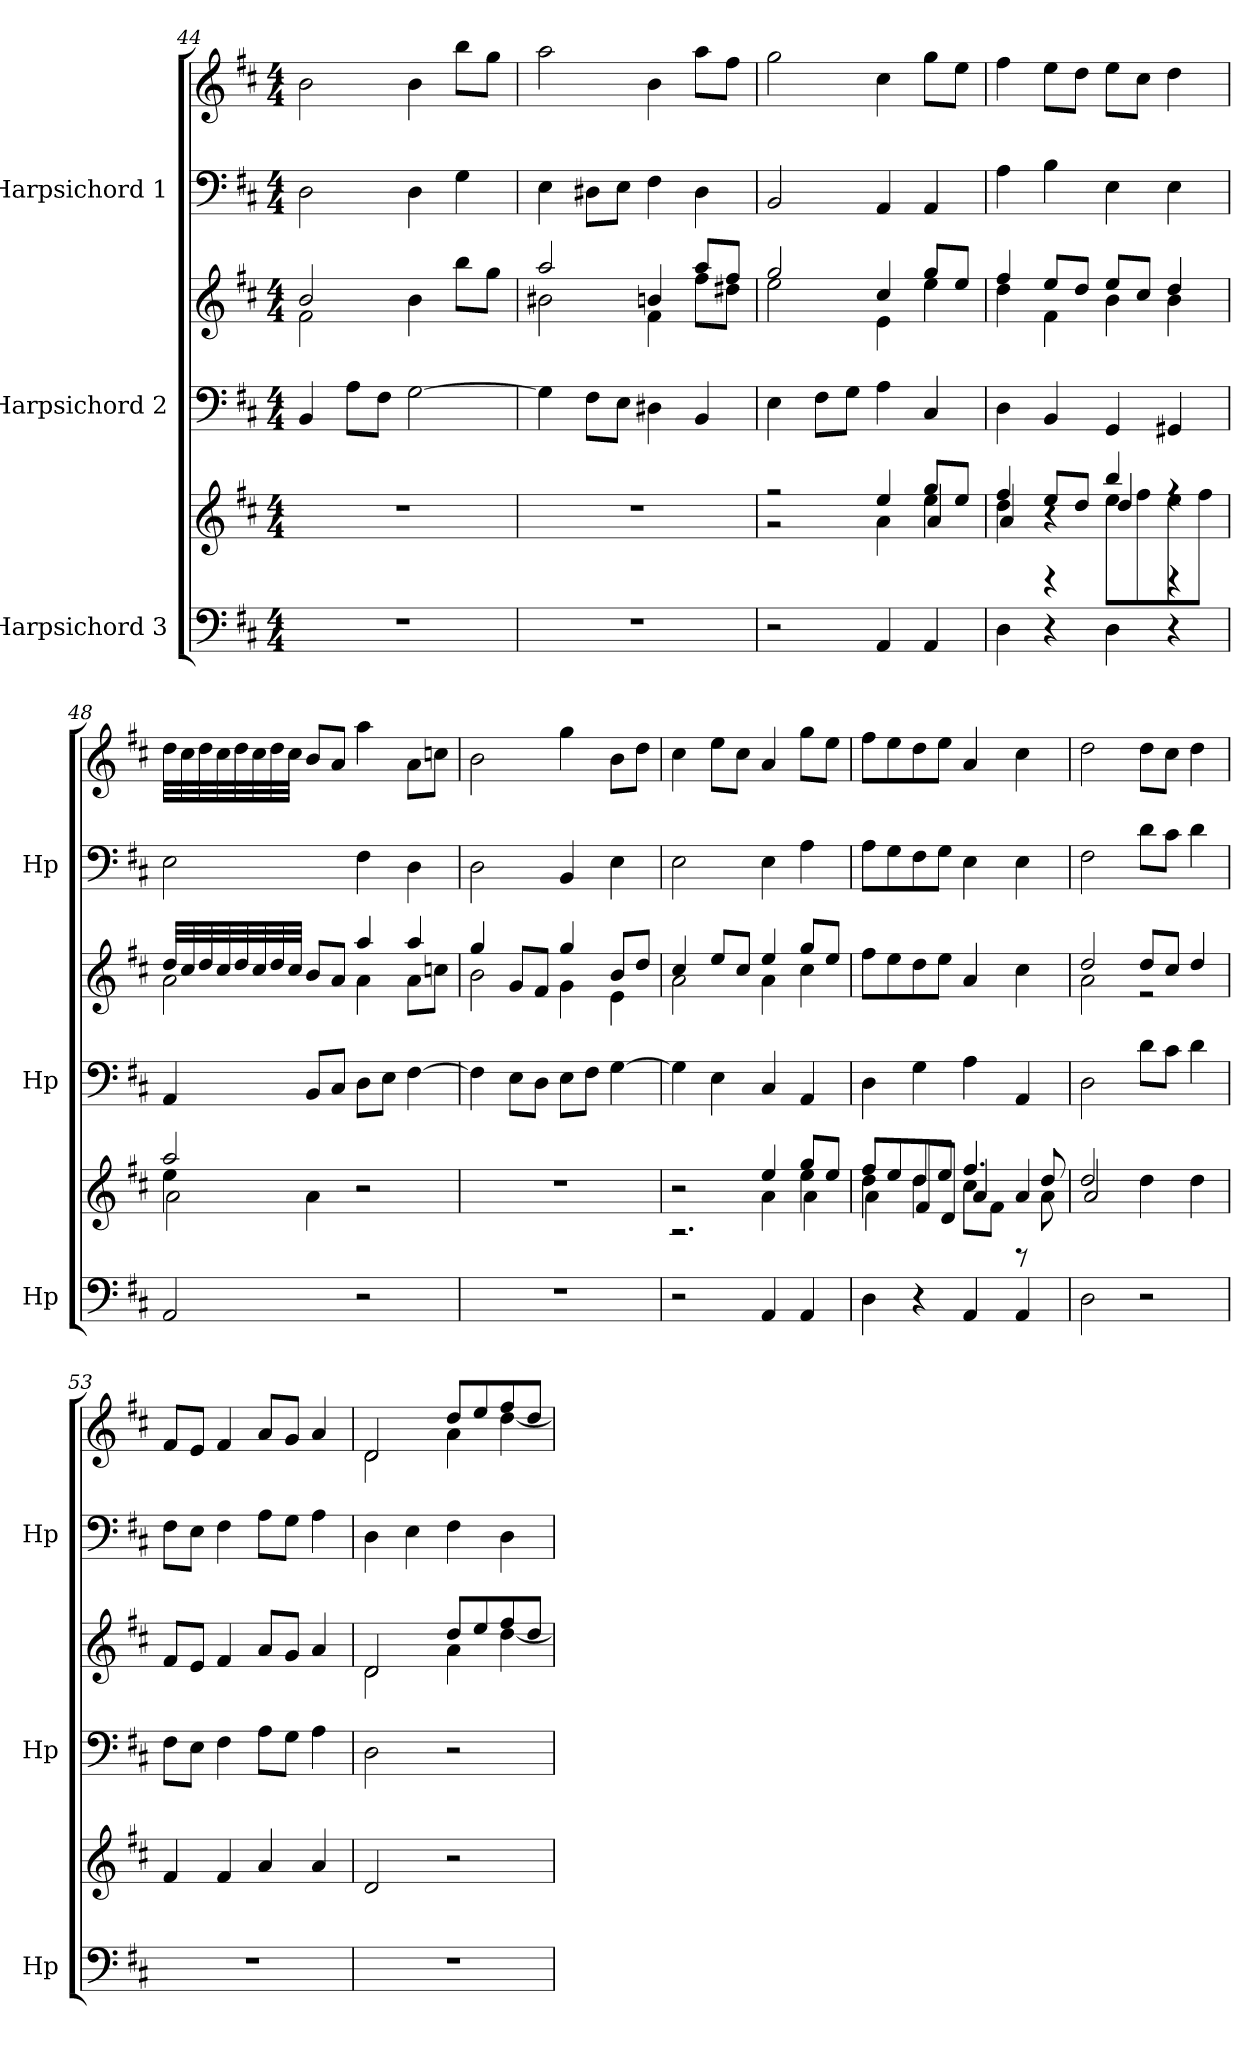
**kern	**kern	**kern	**kern	**kern	**kern
*part3	*part3	*part2	*part2	*part1	*part1
*staff6	*staff5	*staff4	*staff3	*staff2	*staff1
*I"Harpsichord 3	*	*I"Harpsichord 2	*	*I"Harpsichord 1	*
*I'Hp	*	*I'Hp	*	*I'Hp	*
*clefF4	*clefG2	*clefF4	*clefG2	*clefF4	*clefG2
*k[f#c#]	*k[f#c#]	*k[f#c#]	*k[f#c#]	*k[f#c#]	*k[f#c#]
*M4/4	*M4/4	*M4/4	*M4/4	*M4/4	*M4/4
=44	=44	=44	=44	=44	=44
*	*	*	*^	*	*
1r	1r	4BB/	2b/	2f#\	2D\	2b\
.	.	8A\L	.	.	.	.
.	.	8F#\J	.	.	.	.
.	.	[2G\	4b\	2ryy	4D\	4b\
.	.	.	8bb\L	.	4G\	8bb\L
.	.	.	8gg\J	.	.	8gg\J
!!LO:PB:g=z
=45	=45	=45	=45	=45	=45	=45
1r	1r	4G\]	2aa/	2b#X\	4E\	2aa\
.	.	8F#\L	.	.	8D#X\L	.
.	.	8E\J	.	.	8E\J	.
.	.	4D#X\	4bn/	4f#\	4F#\	4b\
.	.	4BB/	8aa/L	8ff#\L	4D#\	8aa\L
.	.	.	8ff#/J	8dd#X\J	.	8ff#\J
=46	=46	=46	=46	=46	=46	=46
*	*^	*	*	*	*	*
*	*	*^	*	*	*	*	*
2r	2r	2r	2.ryy	4E\	2gg/	2ee\	2BB/	2gg\
.	.	.	.	8F#\L	.	.	.	.
.	.	.	.	8G\J	.	.	.	.
4AA/	4ee/	4a\	.	4A\	4cc#/	4e\	4AA/	4cc#\
4AA/	8gg/L	4ee\	4a/	4C#/	8gg/L	4ee\	4AA/	8gg\L
.	8ee/J	.	.	.	8ee/J	.	.	8ee\J
=47	=47	=47	=47	=47	=47	=47	=47	=47
4D\	4ff#/	4dd\	4a/	4D\	4ff#/	4dd\	4A\	4ff#\
4r	8ee/L	4r	4rD	4BB/	8ee/L	4f#\	4B\	8ee\L
.	8dd/J	.	.	.	8dd/J	.	.	8dd\J
4D\	4bb/	8ee\L	4dd/	4GG/	8ee/L	4b\	4E\	8ee\L
.	.	8ff#\	.	.	8cc#/J	.	.	8cc#\J
4r	4rff	8ee\	4rD	4GG#X/	4dd/	4b\	4E\	4dd\
.	.	8ff#\J	.	.	.	.	.	.
=48	=48	=48	=48	=48	=48	=48	=48	=48
2AA/	2aa/	4ee\	2a\	4AA/	32dd/LLL	2a\	2E\	32dd\LLL
.	.	.	.	.	32cc#/	.	.	32cc#\
.	.	.	.	.	32dd/	.	.	32dd\
.	.	.	.	.	32cc#/	.	.	32cc#\
.	.	.	.	.	32dd/	.	.	32dd\
.	.	.	.	.	32cc#/	.	.	32cc#\
.	.	.	.	.	32dd/	.	.	32dd\
.	.	.	.	.	32cc#/JJJ	.	.	32cc#\JJJ
.	.	4a\	.	8BB/L	8b/L	.	.	8b/L
.	.	.	.	8C#/J	8a/J	.	.	8a/J
2r	2r	2r	2r	8D\L	4aa/	4a\	4F#\	4aa\
.	.	.	.	8E\J	.	.	.	.
.	.	.	.	[4F#\	4aa/	8a\L	4D\	8a\L
.	.	.	.	.	.	8ccn\J	.	8ccn\J
*	*v	*v	*v	*	*	*	*	*
=49	=49	=49	=49	=49	=49	=49
1r	1r	4F#\]	4gg/	2b\	2D\	2b\
.	.	8E\L	8g/L	.	.	.
.	.	8D\J	8f#/J	.	.	.
.	.	8E\L	4gg/	4g\	4BB/	4gg\
.	.	8F#\J	.	.	.	.
.	.	[4G\	8b/L	4e\	4E\	8b\L
.	.	.	8dd/J	.	.	8dd\J
!!LO:LB:g=z
=50	=50	=50	=50	=50	=50	=50
*	*^	*	*	*	*	*
*	*	*^	*	*	*	*	*
2r	2r	2r	2.rA	4G\]	4cc#/	2a\	2E\	4cc#\
.	.	.	.	4E\	8ee/L	.	.	8ee\L
.	.	.	.	.	8cc#/J	.	.	8cc#\J
4AA/	4ee/	4a\	.	4C#/	4ee/	4a\	4E\	4a/
4AA/	8gg/L	4ee\	4a\	4AA/	8gg/L	4cc#\	4A\	8gg\L
.	8ee/J	.	.	.	8ee/J	.	.	8ee\J
*	*	*	*	*	*v	*v	*	*
=51	=51	=51	=51	=51	=51	=51	=51
4D\	8ff#/L	4dd\	4a\	4D\	8ff#\L	8A\L	8ff#\L
.	8ee/	.	.	.	8ee\	8G\	8ee\
4r	8dd/	4dd\	8f#/L	4G\	8dd\	8F#\	8dd\
.	8ee/J	.	8d/J	.	8ee\J	8G\J	8ee\J
4AA/	4.ff#/	8cc#\L	4a/	4A\	4a/	4E\	4a/
.	.	8f#\J	.	.	.	.	.
4AA/	.	4a/	8rD	4AA/	4cc#\	4E\	4cc#\
.	8dd/	.	8a\	.	.	.	.
*	*	*v	*v	*	*	*	*
=52	=52	=52	=52	=52	=52	=52
*	*	*	*	*^	*	*
2D\	2dd/	2a/	2D\	2dd/	2a\	2F#\	2dd\
2r	4dd\	2ryy	8d\L	8dd/L	2r	8d\L	8dd\L
.	.	.	8c#\J	8cc#/J	.	8c#\J	8cc#\J
.	4dd\	.	4d\	4dd/	.	4d\	4dd\
*	*v	*v	*	*v	*v	*	*
=53	=53	=53	=53	=53	=53
1r	4f#/	8F#\L	8f#/L	8F#\L	8f#/L
.	.	8E\J	8e/J	8E\J	8e/J
.	4f#/	4F#\	4f#/	4F#\	4f#/
.	4a/	8A\L	8a/L	8A\L	8a/L
.	.	8G\J	8g/J	8G\J	8g/J
.	4a/	4A\	4a/	4A\	4a/
=54	=54	=54	=54	=54	=54
*	*	*	*^	*	*^
1r	2d/	2D\	2d/	2d\	4D\	2d/	2d\
.	.	.	.	.	4E\	.	.
.	2r	2r	8dd/L	4a\	4F#\	8dd/L	4a\
.	.	.	8ee/	.	.	8ee/	.
.	.	.	8ff#/	[4dd\	4D\	8ff#/	[4dd\
.	.	.	8dd/J	.	.	8dd/J	.
*	*	*	*v	*v	*	*v	*v
=	=	=	=	=	=
*-	*-	*-	*-	*-	*-
